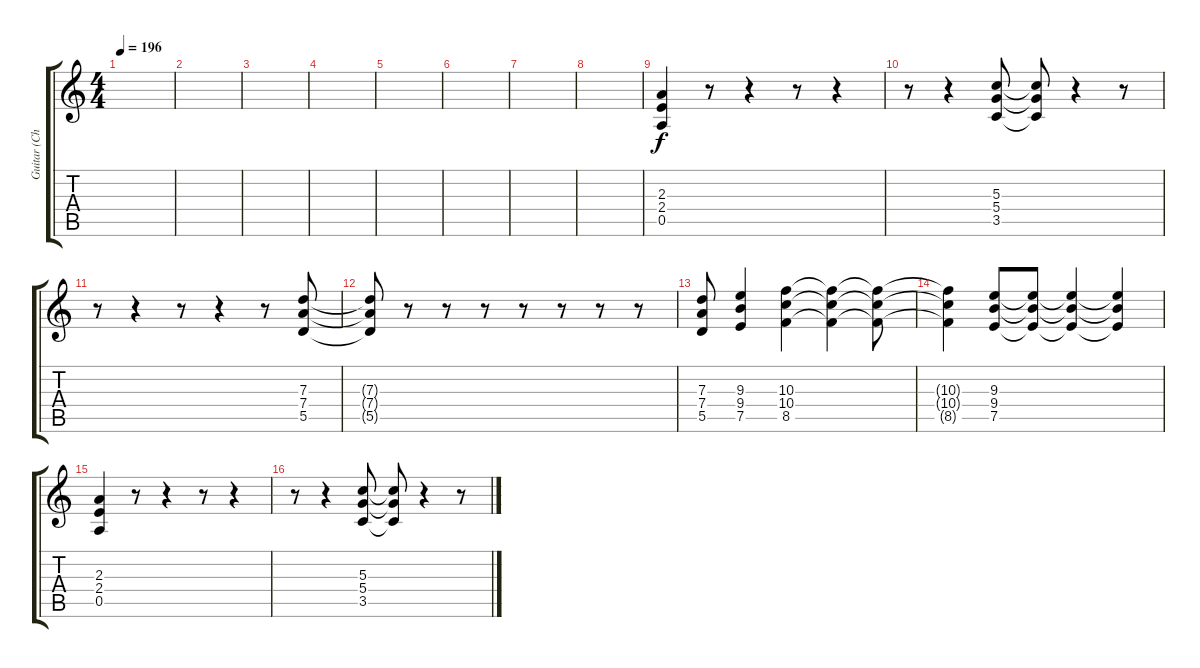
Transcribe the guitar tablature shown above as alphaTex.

\track ("Guitar (Chorus)" "Guitar (Ch") {instrument overdrivenguitar}
\staff {score tabs}
\tuning (E4 B3 G3 D3 A2 E2) {hide}
\ts (4 4)
\tempo 196
\clef g2
\ks c
|
|
|
|
|
|
|
|
(2.3 2.4 0.5).4{volume 16} r.8 r.4 r.8 r.4 |
r.8 r.4 (5.3 5.4 3.5).8 (5.3{t} 5.4{t} 3.5{t}).8 r.4 r.8 |
r.8 r.4 r.8 r.4 r.8 (7.3 7.4 5.5).8 |
(7.3{t} 7.4{t} 5.5{t}).8 r.8 r.8 r.8 r.8 r.8 r.8 r.8 |
(7.3 7.4 5.5).8 (9.3 9.4 7.5).4 (10.3 10.4 8.5).4 (10.3{t} 10.4{t} 8.5{t}).4 (10.3{t} 10.4{t} 8.5{t}).8 |
(10.3{t} 10.4{t} 8.5{t}).4 (9.3 9.4 7.5).8 (9.3{t} 9.4{t} 7.5{t}).8 (9.3{t} 9.4{t} 7.5{t}).4 (9.3{t} 9.4{t} 7.5{t}).4 |
(2.3 2.4 0.5).4 r.8 r.4 r.8 r.4 |
r.8 r.4 (5.3 5.4 3.5).8 (5.3{t} 5.4{t} 3.5{t}).8 r.4 r.8
